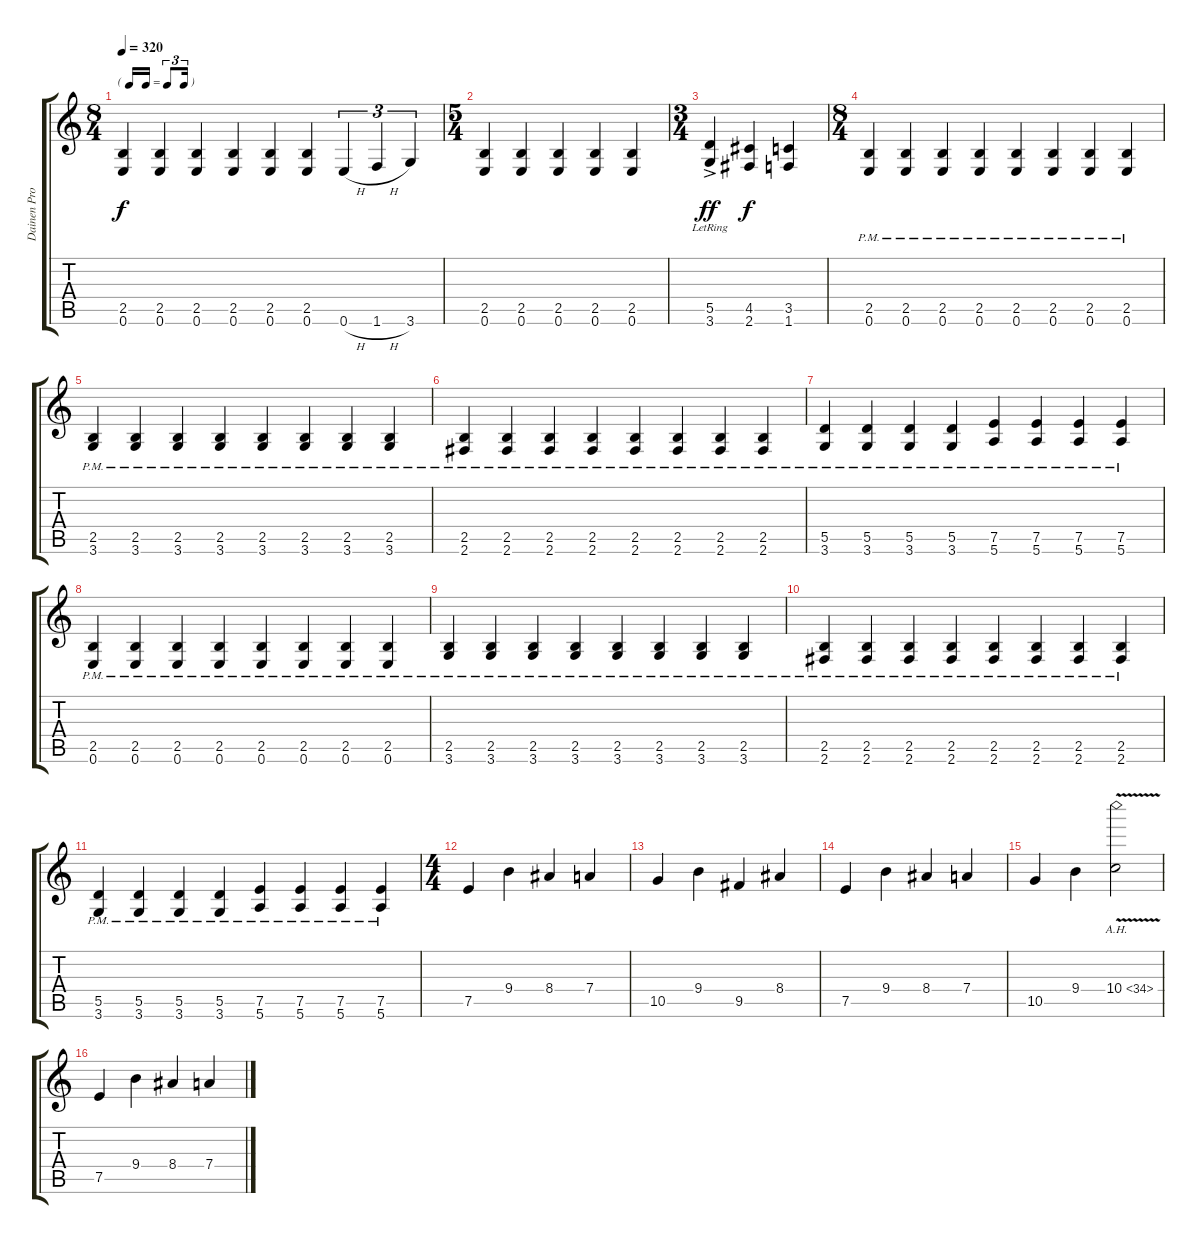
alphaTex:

\track ("Dainen Proulx (lead)" "Dainen Pro") {instrument distortionguitar}
\staff {score tabs}
\tuning (E4 B3 G3 D3 A2 E2) {hide}
\ts (8 4)
\tf triplet16th
\tempo 320
\clef g2
\ks c
(2.5 0.6).4{dy f} (2.5 0.6).4 (2.5 0.6).4 (2.5 0.6).4 (2.5 0.6).4 (2.5 0.6).4 0.6{h}.4{tu (3 2)} 1.6{h}.4{tu (3 2)} 3.6.4{tu (3 2)} |
\ts (5 4)
(2.5 0.6).4 (2.5 0.6).4 (2.5 0.6).4 (2.5 0.6).4 (2.5 0.6).4 |
\ts (3 4)
(5.5{ac} 3.6{lr}).4{dy ff} (4.5 2.6).4{dy f} (3.5 1.6).4 |
\ts (8 4)
(2.5{pm} 0.6{pm}).4 (2.5{pm} 0.6{pm}).4 (2.5{pm} 0.6{pm}).4 (2.5{pm} 0.6{pm}).4 (2.5{pm} 0.6{pm}).4 (2.5{pm} 0.6{pm}).4 (2.5{pm} 0.6{pm}).4 (2.5{pm} 0.6{pm}).4 |
(2.5{pm} 3.6{pm}).4 (2.5{pm} 3.6{pm}).4 (2.5{pm} 3.6{pm}).4 (2.5{pm} 3.6{pm}).4 (2.5{pm} 3.6{pm}).4 (2.5{pm} 3.6{pm}).4 (2.5{pm} 3.6{pm}).4 (2.5{pm} 3.6{pm}).4 |
(2.5{pm} 2.6{pm}).4 (2.5{pm} 2.6{pm}).4 (2.5{pm} 2.6{pm}).4 (2.5{pm} 2.6{pm}).4 (2.5{pm} 2.6{pm}).4 (2.5{pm} 2.6{pm}).4 (2.5{pm} 2.6{pm}).4 (2.5{pm} 2.6{pm}).4 |
(5.5{pm} 3.6{pm}).4 (5.5{pm} 3.6{pm}).4 (5.5{pm} 3.6{pm}).4 (5.5{pm} 3.6{pm}).4 (7.5{pm} 5.6{pm}).4 (7.5{pm} 5.6{pm}).4 (7.5{pm} 5.6{pm}).4 (7.5{pm} 5.6{pm}).4 |
(2.5{pm} 0.6{pm}).4 (2.5{pm} 0.6{pm}).4 (2.5{pm} 0.6{pm}).4 (2.5{pm} 0.6{pm}).4 (2.5{pm} 0.6{pm}).4 (2.5{pm} 0.6{pm}).4 (2.5{pm} 0.6{pm}).4 (2.5{pm} 0.6{pm}).4 |
(2.5{pm} 3.6{pm}).4 (2.5{pm} 3.6{pm}).4 (2.5{pm} 3.6{pm}).4 (2.5{pm} 3.6{pm}).4 (2.5{pm} 3.6{pm}).4 (2.5{pm} 3.6{pm}).4 (2.5{pm} 3.6{pm}).4 (2.5{pm} 3.6{pm}).4 |
(2.5{pm} 2.6{pm}).4 (2.5{pm} 2.6{pm}).4 (2.5{pm} 2.6{pm}).4 (2.5{pm} 2.6{pm}).4 (2.5{pm} 2.6{pm}).4 (2.5{pm} 2.6{pm}).4 (2.5{pm} 2.6{pm}).4 (2.5{pm} 2.6{pm}).4 |
(5.5{pm} 3.6{pm}).4 (5.5{pm} 3.6{pm}).4 (5.5{pm} 3.6{pm}).4 (5.5{pm} 3.6{pm}).4 (7.5{pm} 5.6{pm}).4 (7.5{pm} 5.6{pm}).4 (7.5{pm} 5.6{pm}).4 (7.5{pm} 5.6{pm}).4 |
\ts (4 4)
7.5.4 9.4.4 8.4.4 7.4.4 |
10.5.4 9.4.4 9.5.4 8.4.4 |
7.5.4 9.4.4 8.4.4 7.4.4 |
10.5.4 9.4.4 10.4{ah 24 v}.2 |
7.5.4 9.4.4 8.4.4 7.4.4
